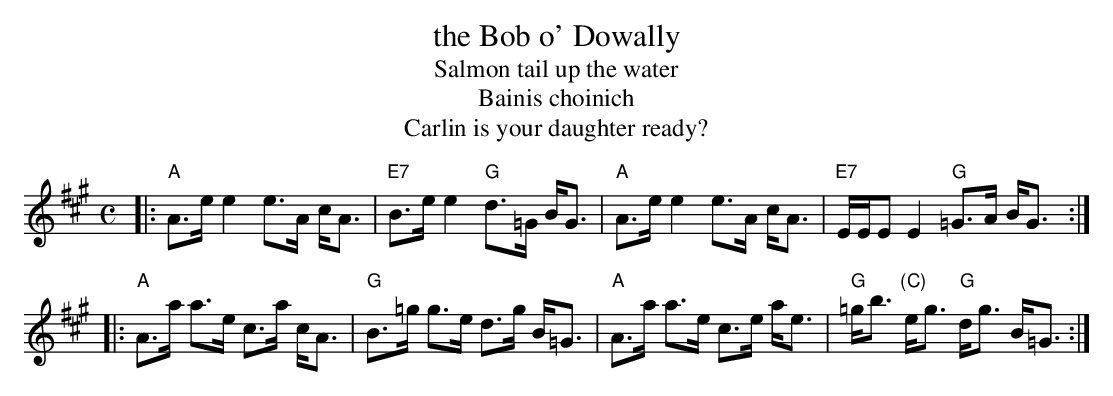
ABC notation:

X:1
T:the Bob o' Dowally
T:Salmon tail up the water
T:Bainis choinich
T:Carlin is your daughter ready?
M:C
L:1/8
K:A
|: "A"A>e e2 e>A c<A | "E7"B>e e2 "G"d>=G B<G \
|  "A"A>e e2 e>A c<A | "E7"E/E/E E2 "G"=G>A B<G :|
|: "A"A>a a>e c>a c<A | "G"B>=g g>e d>g B<=G \
|  "A"A>a a>e c>e a<e | "G"=g<b "(C)"e<g "G"d<g B<=G :|
